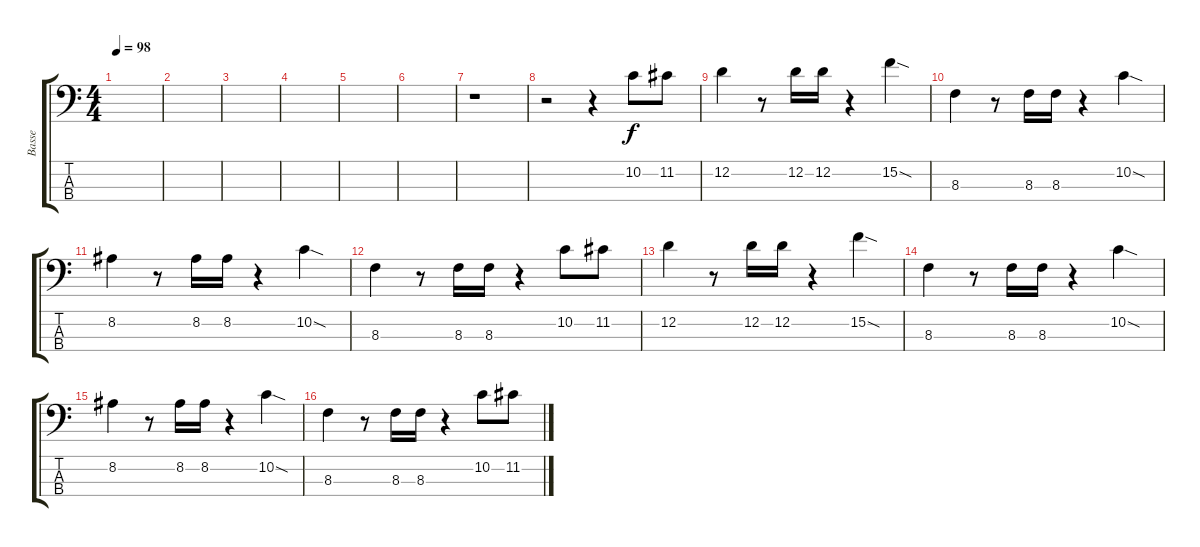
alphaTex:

\track ("Basse" "Basse") {instrument acousticguitarnylon}
\staff {score tabs}
\tuning (G2 D2 A1 E1) {hide}
\ts (4 4)
\tempo 98
\clef f4
\ks c
|
|
|
|
|
|
r.1 |
r.2 r.4 10.2.8 11.2.8 |
12.2.4 r.8 12.2.16 12.2.16 r.4 15.2{sod}.4 |
8.3.4 r.8 8.3.16 8.3.16 r.4 10.2{sod}.4 |
8.2.4 r.8 8.2.16 8.2.16 r.4 10.2{sod}.4 |
8.3.4 r.8 8.3.16 8.3.16 r.4 10.2.8 11.2.8 |
12.2.4 r.8 12.2.16 12.2.16 r.4 15.2{sod}.4 |
8.3.4 r.8 8.3.16 8.3.16 r.4 10.2{sod}.4 |
8.2.4 r.8 8.2.16 8.2.16 r.4 10.2{sod}.4 |
8.3.4 r.8 8.3.16 8.3.16 r.4 10.2.8 11.2.8
